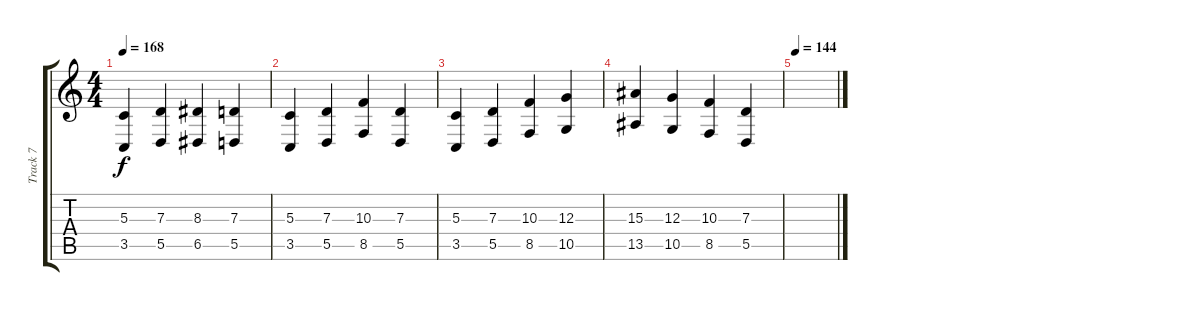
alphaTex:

\track ("Track 7" "Track 7") {instrument choiraahs}
\staff {score tabs}
\tuning (E4 B3 G3 D3 A2 E2) {hide}
\ts (4 4)
\tempo 168
\clef g2
\ks c
(5.3 3.5).4{dy f} (7.3 5.5).4 (8.3 6.5).4 (7.3 5.5).4 |
(5.3 3.5).4 (7.3 5.5).4 (10.3 8.5).4 (7.3 5.5).4 |
(5.3 3.5).4 (7.3 5.5).4 (10.3 8.5).4 (12.3 10.5).4 |
(15.3 13.5).4 (12.3 10.5).4 (10.3 8.5).4 (7.3 5.5).4 |
\tempo 144
